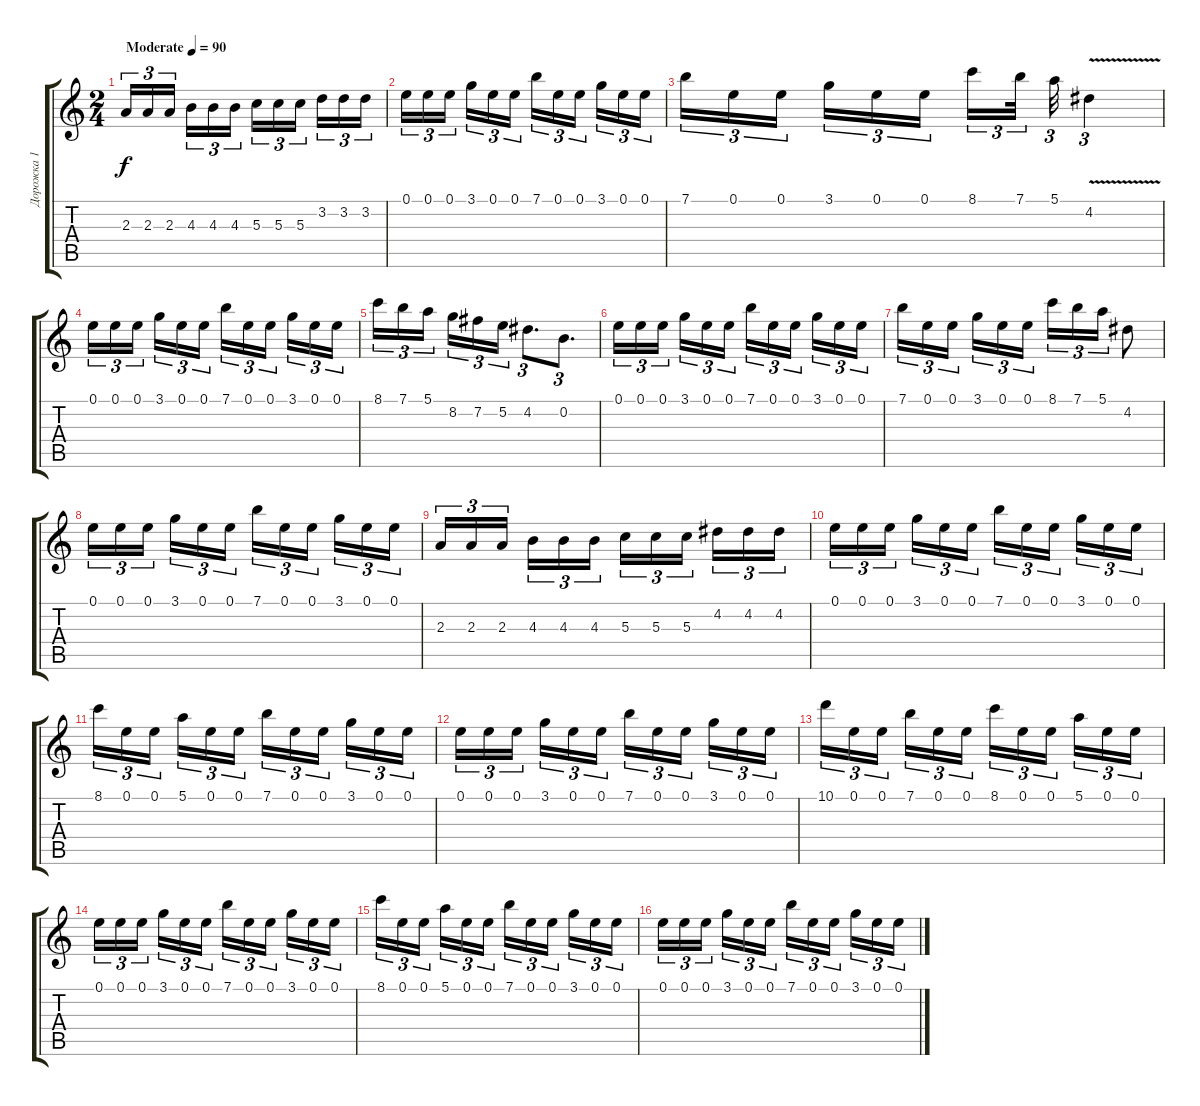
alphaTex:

\track ("Дорожка 1" "Дорожка 1") {instrument distortionguitar}
\staff {score tabs}
\tuning (E4 B3 G3 D3 A2 E2) {hide}
\ts (2 4)
\tempo (90 "Moderate")
\clef g2
\ks c
2.3.16{tu (3 2) dy f instrument distortionguitar} 2.3.16{tu (3 2)} 2.3.16{tu (3 2) beam splitsecondary} 4.3.16{tu (3 2)} 4.3.16{tu (3 2)} 4.3.16{tu (3 2)} 5.3.16{tu (3 2)} 5.3.16{tu (3 2)} 5.3.16{tu (3 2) beam splitsecondary} 3.2.16{tu (3 2)} 3.2.16{tu (3 2)} 3.2.16{tu (3 2)} |
0.1.16{tu (3 2)} 0.1.16{tu (3 2)} 0.1.16{tu (3 2) beam splitsecondary} 3.1.16{tu (3 2)} 0.1.16{tu (3 2)} 0.1.16{tu (3 2)} 7.1.16{tu (3 2)} 0.1.16{tu (3 2)} 0.1.16{tu (3 2) beam splitsecondary} 3.1.16{tu (3 2)} 0.1.16{tu (3 2)} 0.1.16{tu (3 2)} |
7.1.16{tu (3 2)} 0.1.16{tu (3 2)} 0.1.16{tu (3 2) beam splitsecondary} 3.1.16{tu (3 2)} 0.1.16{tu (3 2)} 0.1.16{tu (3 2)} 8.1.16{tu (3 2)} 7.1.32{tu (3 2)} 5.1.32{tu (3 2)} 4.2{v}.4{tu (3 2)} |
0.1.16{tu (3 2)} 0.1.16{tu (3 2)} 0.1.16{tu (3 2) beam splitsecondary} 3.1.16{tu (3 2)} 0.1.16{tu (3 2)} 0.1.16{tu (3 2)} 7.1.16{tu (3 2)} 0.1.16{tu (3 2)} 0.1.16{tu (3 2) beam splitsecondary} 3.1.16{tu (3 2)} 0.1.16{tu (3 2)} 0.1.16{tu (3 2)} |
8.1.16{tu (3 2)} 7.1.16{tu (3 2)} 5.1.16{tu (3 2) beam splitsecondary} 8.2.16{tu (3 2)} 7.2.16{tu (3 2)} 5.2.16{tu (3 2)} 4.2.8{d tu (3 2)} 0.2.8{d tu (3 2)} |
0.1.16{tu (3 2)} 0.1.16{tu (3 2)} 0.1.16{tu (3 2) beam splitsecondary} 3.1.16{tu (3 2)} 0.1.16{tu (3 2)} 0.1.16{tu (3 2)} 7.1.16{tu (3 2)} 0.1.16{tu (3 2)} 0.1.16{tu (3 2) beam splitsecondary} 3.1.16{tu (3 2)} 0.1.16{tu (3 2)} 0.1.16{tu (3 2)} |
7.1.16{tu (3 2)} 0.1.16{tu (3 2)} 0.1.16{tu (3 2) beam splitsecondary} 3.1.16{tu (3 2)} 0.1.16{tu (3 2)} 0.1.16{tu (3 2)} 8.1.16{tu (3 2)} 7.1.16{tu (3 2)} 5.1.16{tu (3 2)} 4.2.8 |
0.1.16{tu (3 2)} 0.1.16{tu (3 2)} 0.1.16{tu (3 2) beam splitsecondary} 3.1.16{tu (3 2)} 0.1.16{tu (3 2)} 0.1.16{tu (3 2)} 7.1.16{tu (3 2)} 0.1.16{tu (3 2)} 0.1.16{tu (3 2) beam splitsecondary} 3.1.16{tu (3 2)} 0.1.16{tu (3 2)} 0.1.16{tu (3 2)} |
2.3.16{tu (3 2)} 2.3.16{tu (3 2)} 2.3.16{tu (3 2) beam splitsecondary} 4.3.16{tu (3 2)} 4.3.16{tu (3 2)} 4.3.16{tu (3 2)} 5.3.16{tu (3 2)} 5.3.16{tu (3 2)} 5.3.16{tu (3 2) beam splitsecondary} 4.2.16{tu (3 2)} 4.2.16{tu (3 2)} 4.2.16{tu (3 2)} |
0.1.16{tu (3 2)} 0.1.16{tu (3 2)} 0.1.16{tu (3 2) beam splitsecondary} 3.1.16{tu (3 2)} 0.1.16{tu (3 2)} 0.1.16{tu (3 2)} 7.1.16{tu (3 2)} 0.1.16{tu (3 2)} 0.1.16{tu (3 2) beam splitsecondary} 3.1.16{tu (3 2)} 0.1.16{tu (3 2)} 0.1.16{tu (3 2)} |
8.1.16{tu (3 2)} 0.1.16{tu (3 2)} 0.1.16{tu (3 2) beam splitsecondary} 5.1.16{tu (3 2)} 0.1.16{tu (3 2)} 0.1.16{tu (3 2)} 7.1.16{tu (3 2)} 0.1.16{tu (3 2)} 0.1.16{tu (3 2) beam splitsecondary} 3.1.16{tu (3 2)} 0.1.16{tu (3 2)} 0.1.16{tu (3 2)} |
0.1.16{tu (3 2)} 0.1.16{tu (3 2)} 0.1.16{tu (3 2) beam splitsecondary} 3.1.16{tu (3 2)} 0.1.16{tu (3 2)} 0.1.16{tu (3 2)} 7.1.16{tu (3 2)} 0.1.16{tu (3 2)} 0.1.16{tu (3 2) beam splitsecondary} 3.1.16{tu (3 2)} 0.1.16{tu (3 2)} 0.1.16{tu (3 2)} |
10.1.16{tu (3 2)} 0.1.16{tu (3 2)} 0.1.16{tu (3 2) beam splitsecondary} 7.1.16{tu (3 2)} 0.1.16{tu (3 2)} 0.1.16{tu (3 2)} 8.1.16{tu (3 2)} 0.1.16{tu (3 2)} 0.1.16{tu (3 2) beam splitsecondary} 5.1.16{tu (3 2)} 0.1.16{tu (3 2)} 0.1.16{tu (3 2)} |
0.1.16{tu (3 2)} 0.1.16{tu (3 2)} 0.1.16{tu (3 2) beam splitsecondary} 3.1.16{tu (3 2)} 0.1.16{tu (3 2)} 0.1.16{tu (3 2)} 7.1.16{tu (3 2)} 0.1.16{tu (3 2)} 0.1.16{tu (3 2) beam splitsecondary} 3.1.16{tu (3 2)} 0.1.16{tu (3 2)} 0.1.16{tu (3 2)} |
8.1.16{tu (3 2)} 0.1.16{tu (3 2)} 0.1.16{tu (3 2) beam splitsecondary} 5.1.16{tu (3 2)} 0.1.16{tu (3 2)} 0.1.16{tu (3 2)} 7.1.16{tu (3 2)} 0.1.16{tu (3 2)} 0.1.16{tu (3 2) beam splitsecondary} 3.1.16{tu (3 2)} 0.1.16{tu (3 2)} 0.1.16{tu (3 2)} |
0.1.16{tu (3 2)} 0.1.16{tu (3 2)} 0.1.16{tu (3 2) beam splitsecondary} 3.1.16{tu (3 2)} 0.1.16{tu (3 2)} 0.1.16{tu (3 2)} 7.1.16{tu (3 2)} 0.1.16{tu (3 2)} 0.1.16{tu (3 2) beam splitsecondary} 3.1.16{tu (3 2)} 0.1.16{tu (3 2)} 0.1.16{tu (3 2)}
